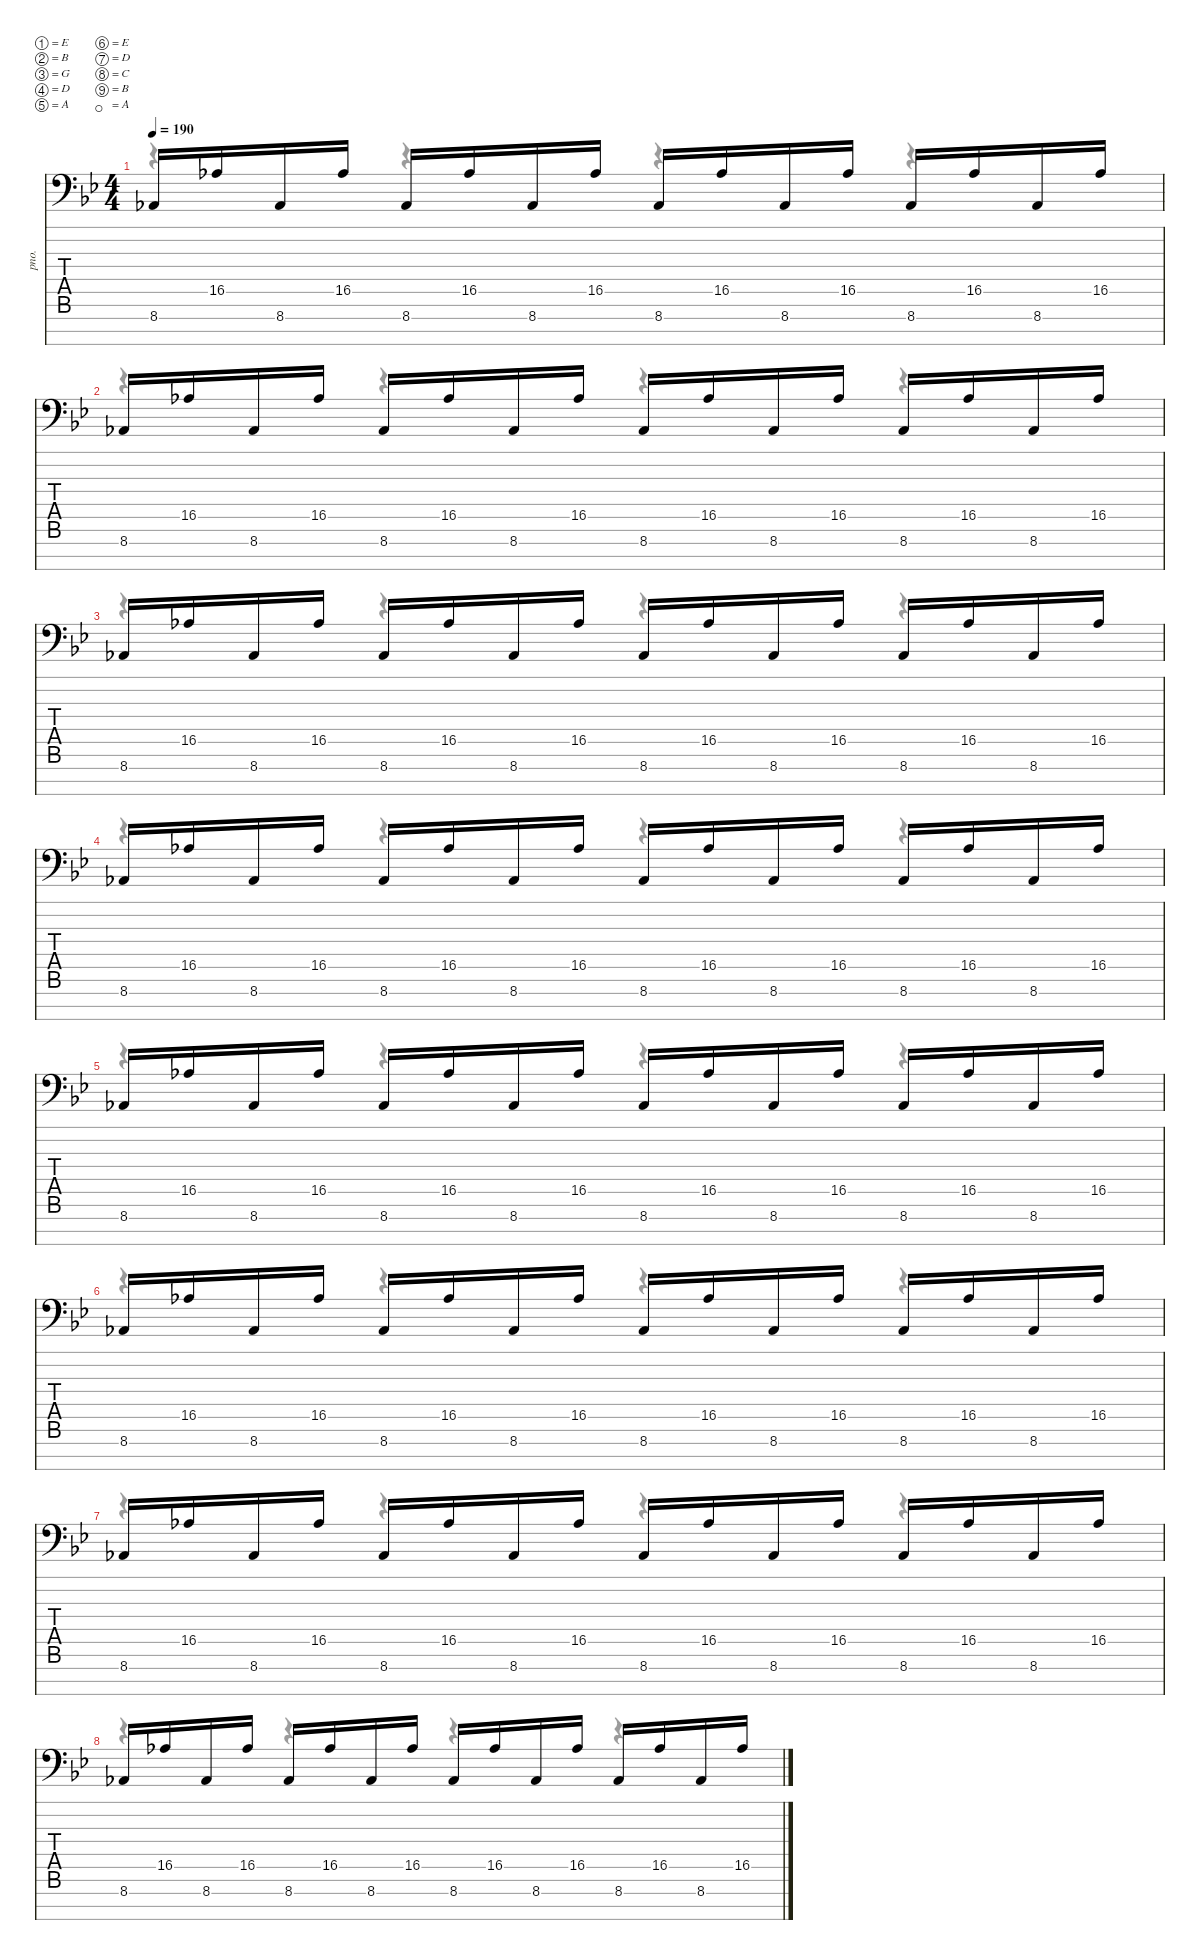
\defaultSystemsLayout 4
\hideDynamics
\bracketExtendMode nobrackets
\otherSystemsTrackNameOrientation horizontal
\track ("Left Hand" "pno.") {solo instrument acousticgrandpiano}
\staff {score tabs}
\tuning (E4 B3 G3 D3 A2 E2 D2 C2 B1 A1)
\voice
\ts (4 4)
\tempo 190
\clef f4
\ks bb
8.8{acc b}.16{dy f beam Up} 16.6{acc b}.16{beam Up} 8.8{acc b}.16{beam Up} 16.6{acc b}.16{beam Up} 8.8{acc b}.16{beam Up} 16.6{acc b}.16{beam Up} 8.8{acc b}.16{beam Up} 16.6{acc b}.16{beam Up} 8.8{acc b}.16{beam Up} 16.6{acc b}.16{beam Up} 8.8{acc b}.16{beam Up} 16.6{acc b}.16{beam Up} 8.8{acc b}.16{beam Up} 16.6{acc b}.16{beam Up} 8.8{acc b}.16{beam Up} 16.6{acc b}.16{beam Up} |
8.8{acc b}.16{beam Up} 16.6{acc b}.16{beam Up} 8.8{acc b}.16{beam Up} 16.6{acc b}.16{beam Up} 8.8{acc b}.16{beam Up} 16.6{acc b}.16{beam Up} 8.8{acc b}.16{beam Up} 16.6{acc b}.16{beam Up} 8.8{acc b}.16{beam Up} 16.6{acc b}.16{beam Up} 8.8{acc b}.16{beam Up} 16.6{acc b}.16{beam Up} 8.8{acc b}.16{beam Up} 16.6{acc b}.16{beam Up} 8.8{acc b}.16{beam Up} 16.6{acc b}.16{beam Up} |
8.8{acc b}.16{beam Up} 16.6{acc b}.16{beam Up} 8.8{acc b}.16{beam Up} 16.6{acc b}.16{beam Up} 8.8{acc b}.16{beam Up} 16.6{acc b}.16{beam Up} 8.8{acc b}.16{beam Up} 16.6{acc b}.16{beam Up} 8.8{acc b}.16{beam Up} 16.6{acc b}.16{beam Up} 8.8{acc b}.16{beam Up} 16.6{acc b}.16{beam Up} 8.8{acc b}.16{beam Up} 16.6{acc b}.16{beam Up} 8.8{acc b}.16{beam Up} 16.6{acc b}.16{beam Up} |
8.8{acc b}.16{beam Up} 16.6{acc b}.16{beam Up} 8.8{acc b}.16{beam Up} 16.6{acc b}.16{beam Up} 8.8{acc b}.16{beam Up} 16.6{acc b}.16{beam Up} 8.8{acc b}.16{beam Up} 16.6{acc b}.16{beam Up} 8.8{acc b}.16{beam Up} 16.6{acc b}.16{beam Up} 8.8{acc b}.16{beam Up} 16.6{acc b}.16{beam Up} 8.8{acc b}.16{beam Up} 16.6{acc b}.16{beam Up} 8.8{acc b}.16{beam Up} 16.6{acc b}.16{beam Up} |
8.8{acc b}.16{beam Up} 16.6{acc b}.16{beam Up} 8.8{acc b}.16{beam Up} 16.6{acc b}.16{beam Up} 8.8{acc b}.16{beam Up} 16.6{acc b}.16{beam Up} 8.8{acc b}.16{beam Up} 16.6{acc b}.16{beam Up} 8.8{acc b}.16{beam Up} 16.6{acc b}.16{beam Up} 8.8{acc b}.16{beam Up} 16.6{acc b}.16{beam Up} 8.8{acc b}.16{beam Up} 16.6{acc b}.16{beam Up} 8.8{acc b}.16{beam Up} 16.6{acc b}.16{beam Up} |
8.8{acc b}.16{beam Up} 16.6{acc b}.16{beam Up} 8.8{acc b}.16{beam Up} 16.6{acc b}.16{beam Up} 8.8{acc b}.16{beam Up} 16.6{acc b}.16{beam Up} 8.8{acc b}.16{beam Up} 16.6{acc b}.16{beam Up} 8.8{acc b}.16{beam Up} 16.6{acc b}.16{beam Up} 8.8{acc b}.16{beam Up} 16.6{acc b}.16{beam Up} 8.8{acc b}.16{beam Up} 16.6{acc b}.16{beam Up} 8.8{acc b}.16{beam Up} 16.6{acc b}.16{beam Up} |
8.8{acc b}.16{beam Up} 16.6{acc b}.16{beam Up} 8.8{acc b}.16{beam Up} 16.6{acc b}.16{beam Up} 8.8{acc b}.16{beam Up} 16.6{acc b}.16{beam Up} 8.8{acc b}.16{beam Up} 16.6{acc b}.16{beam Up} 8.8{acc b}.16{beam Up} 16.6{acc b}.16{beam Up} 8.8{acc b}.16{beam Up} 16.6{acc b}.16{beam Up} 8.8{acc b}.16{beam Up} 16.6{acc b}.16{beam Up} 8.8{acc b}.16{beam Up} 16.6{acc b}.16{beam Up} |
8.8{acc b}.16{beam Up} 16.6{acc b}.16{beam Up} 8.8{acc b}.16{beam Up} 16.6{acc b}.16{beam Up} 8.8{acc b}.16{beam Up} 16.6{acc b}.16{beam Up} 8.8{acc b}.16{beam Up} 16.6{acc b}.16{beam Up} 8.8{acc b}.16{beam Up} 16.6{acc b}.16{beam Up} 8.8{acc b}.16{beam Up} 16.6{acc b}.16{beam Up} 8.8{acc b}.16{beam Up} 16.6{acc b}.16{beam Up} 8.8{acc b}.16{beam Up} 16.6{acc b}.16{beam Up}
\voice
\clef f4
\ottava regular
\simile none
\ks bb
r.4{dy mf beam Down} r.4{beam Down} r.4{beam Down} r.4{beam Down} |
r.4{beam Down} r.4{beam Down} r.4{beam Down} r.4{beam Down} |
r.4{beam Down} r.4{beam Down} r.4{beam Down} r.4{beam Down} |
r.4{beam Down} r.4{beam Down} r.4{beam Down} r.4{beam Down} |
r.4{beam Down} r.4{beam Down} r.4{beam Down} r.4{beam Down} |
r.4{beam Down} r.4{beam Down} r.4{beam Down} r.4{beam Down} |
r.4{beam Down} r.4{beam Down} r.4{beam Down} r.4{beam Down} |
r.4{beam Down} r.4{beam Down} r.4{beam Down} r.4{beam Down}
